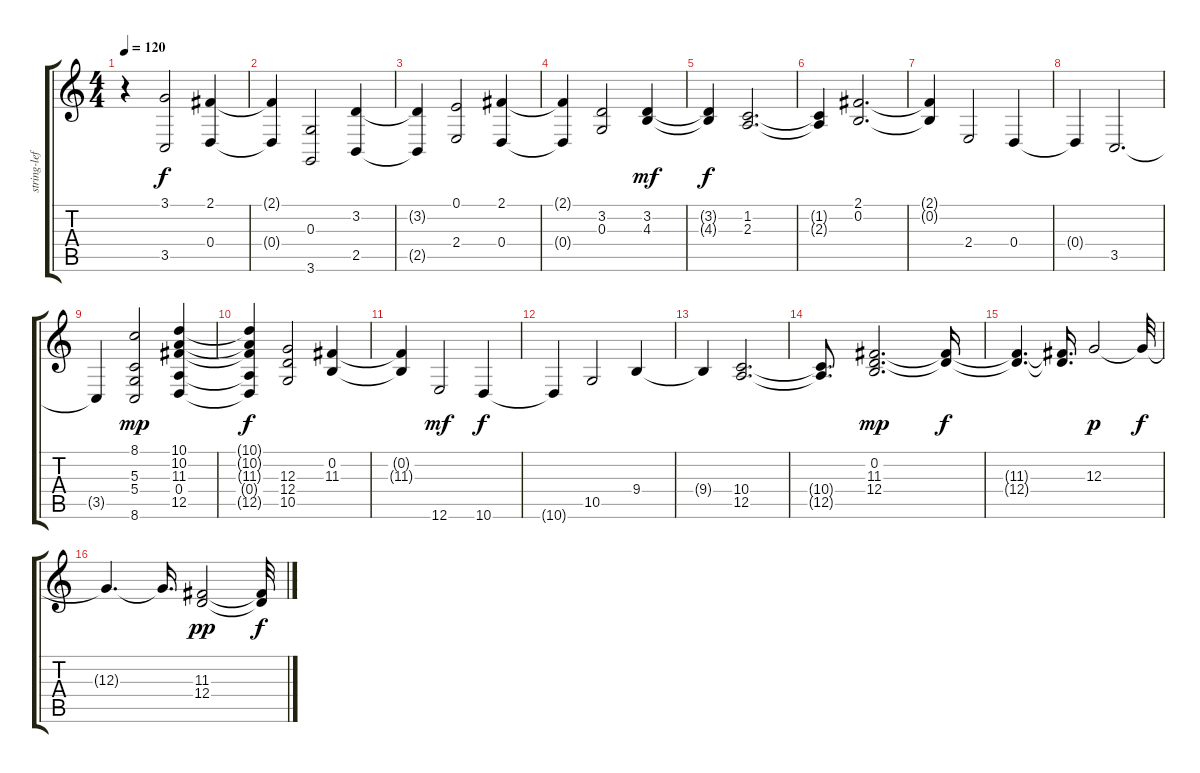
\track ("string-left" "string-lef") {instrument stringensemble2}
\staff {score tabs}
\tuning (E4 B3 G3 D3 A2 E2) {hide}
\ts (4 4)
\tempo 120
\clef g2
\ks c
r.4{dy mp} (3.1 3.5).2{dy f} (2.1 0.4).4 |
(2.1{t} 0.4{t}).4 (0.3 3.6).2 (3.2 2.5).4 |
(3.2{t} 2.5{t}).4 (0.1 2.4).2 (2.1 0.4).4 |
(2.1{t} 0.4{t}).4 (3.2 0.3).2 (3.2 4.3).4{dy mf} |
(3.2{t} 4.3{t}).4{dy f} (1.2 2.3).2{d} |
(1.2{t} 2.3{t}).4 (2.1 0.2).2{d} |
(2.1{t} 0.2{t}).4 2.4.2 0.4.4 |
0.4{t}.4 3.5.2{d} |
3.5{t}.4 (8.1 5.3 5.4 8.6).2{dy mp} (10.1 10.2 11.3 0.4 12.5).4 |
(10.1{t} 10.2{t} 11.3{t} 0.4{t} 12.5{t}).4{dy f} (12.3 12.4 10.5).2 (0.2 11.3).4 |
(0.2{t} 11.3{t}).4 12.6.2{dy mf} 10.6.4{dy f} |
10.6{t}.4 10.5.2 9.4.4 |
9.4{t}.4 (10.4 12.5).2{d} |
(10.4{t} 12.5{t}).8{d} (0.2 11.3 12.4).2{d dy mp} (11.3{t} 12.4{t}).16{dy f} |
(11.3{t} 12.4{t}).4{d} (11.3{t} 12.4{t}).16{d} 12.3.2{dy p} 12.3{t}.32{dy f} |
12.3{t}.4{d} 12.3{t}.16{d} (11.3 12.4).2{dy pp} (11.3{t} 12.4{t}).32{dy f}
